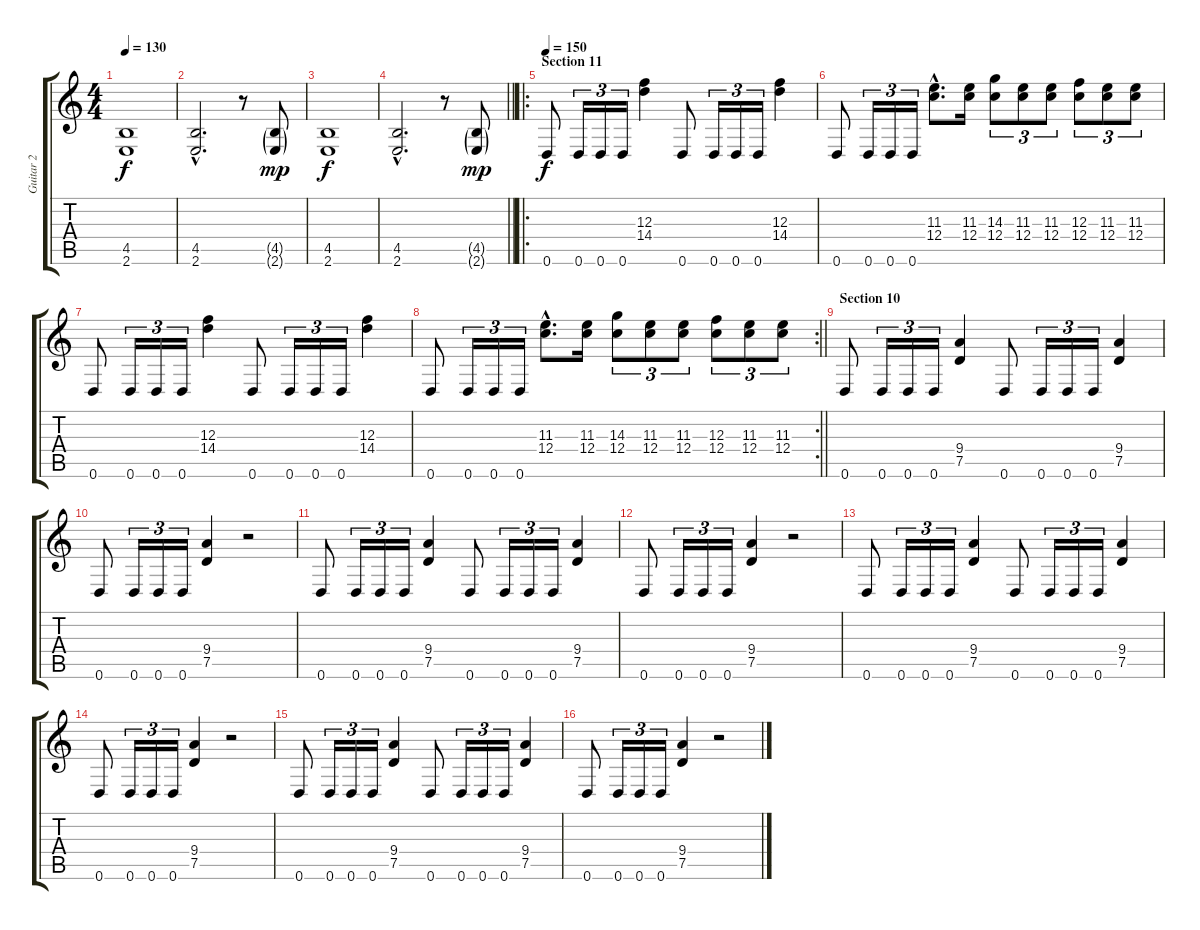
\track ("Guitar 2" "Guitar 2") {instrument distortionguitar}
\staff {score tabs}
\tuning (D4 A3 F3 C3 G2 D2) {hide}
\ts (4 4)
\tempo 130
\clef g2
\ks c
(4.5 2.6).1{dy f} |
(4.5{hac} 2.6{hac}).2{d} r.8 (4.5{g} 2.6{g}).8{dy mp} |
(4.5 2.6).1{dy f} |
\barLineRight lightlight
(4.5{hac} 2.6{hac}).2{d} r.8 (4.5{g} 2.6{g}).8{dy mp} |
\ro
\section ("" "Section 11")
\tempo 150
0.6.8{dy f volume 7} 0.6.16{tu (3 2)} 0.6.16{tu (3 2)} 0.6.16{tu (3 2)} (12.3 14.4).4 0.6.8 0.6.16{tu (3 2)} 0.6.16{tu (3 2)} 0.6.16{tu (3 2)} (12.3 14.4).4 |
0.6.8 0.6.16{tu (3 2)} 0.6.16{tu (3 2)} 0.6.16{tu (3 2)} (11.3{hac} 12.4{hac}).8{d} (11.3 12.4).16 (14.3 12.4).8{tu (3 2)} (11.3 12.4).8{tu (3 2)} (11.3 12.4).8{tu (3 2)} (12.3 12.4).8{tu (3 2)} (11.3 12.4).8{tu (3 2)} (11.3 12.4).8{tu (3 2)} |
0.6.8 0.6.16{tu (3 2)} 0.6.16{tu (3 2)} 0.6.16{tu (3 2)} (12.3 14.4).4 0.6.8 0.6.16{tu (3 2)} 0.6.16{tu (3 2)} 0.6.16{tu (3 2)} (12.3 14.4).4 |
\rc 2
\barLineRight lightlight
0.6.8 0.6.16{tu (3 2)} 0.6.16{tu (3 2)} 0.6.16{tu (3 2)} (11.3{hac} 12.4{hac}).8{d} (11.3 12.4).16 (14.3 12.4).8{tu (3 2)} (11.3 12.4).8{tu (3 2)} (11.3 12.4).8{tu (3 2)} (12.3 12.4).8{tu (3 2)} (11.3 12.4).8{tu (3 2)} (11.3 12.4).8{tu (3 2)} |
\section ("" "Section 10")
0.6.8 0.6.16{tu (3 2)} 0.6.16{tu (3 2)} 0.6.16{tu (3 2)} (9.4 7.5).4 0.6.8 0.6.16{tu (3 2)} 0.6.16{tu (3 2)} 0.6.16{tu (3 2)} (9.4 7.5).4 |
0.6.8 0.6.16{tu (3 2)} 0.6.16{tu (3 2)} 0.6.16{tu (3 2)} (9.4 7.5).4 r.2 |
0.6.8 0.6.16{tu (3 2)} 0.6.16{tu (3 2)} 0.6.16{tu (3 2)} (9.4 7.5).4 0.6.8 0.6.16{tu (3 2)} 0.6.16{tu (3 2)} 0.6.16{tu (3 2)} (9.4 7.5).4 |
0.6.8 0.6.16{tu (3 2)} 0.6.16{tu (3 2)} 0.6.16{tu (3 2)} (9.4 7.5).4 r.2 |
0.6.8 0.6.16{tu (3 2)} 0.6.16{tu (3 2)} 0.6.16{tu (3 2)} (9.4 7.5).4 0.6.8 0.6.16{tu (3 2)} 0.6.16{tu (3 2)} 0.6.16{tu (3 2)} (9.4 7.5).4 |
0.6.8 0.6.16{tu (3 2)} 0.6.16{tu (3 2)} 0.6.16{tu (3 2)} (9.4 7.5).4 r.2 |
0.6.8 0.6.16{tu (3 2)} 0.6.16{tu (3 2)} 0.6.16{tu (3 2)} (9.4 7.5).4 0.6.8 0.6.16{tu (3 2)} 0.6.16{tu (3 2)} 0.6.16{tu (3 2)} (9.4 7.5).4 |
0.6.8 0.6.16{tu (3 2)} 0.6.16{tu (3 2)} 0.6.16{tu (3 2)} (9.4 7.5).4 r.2
